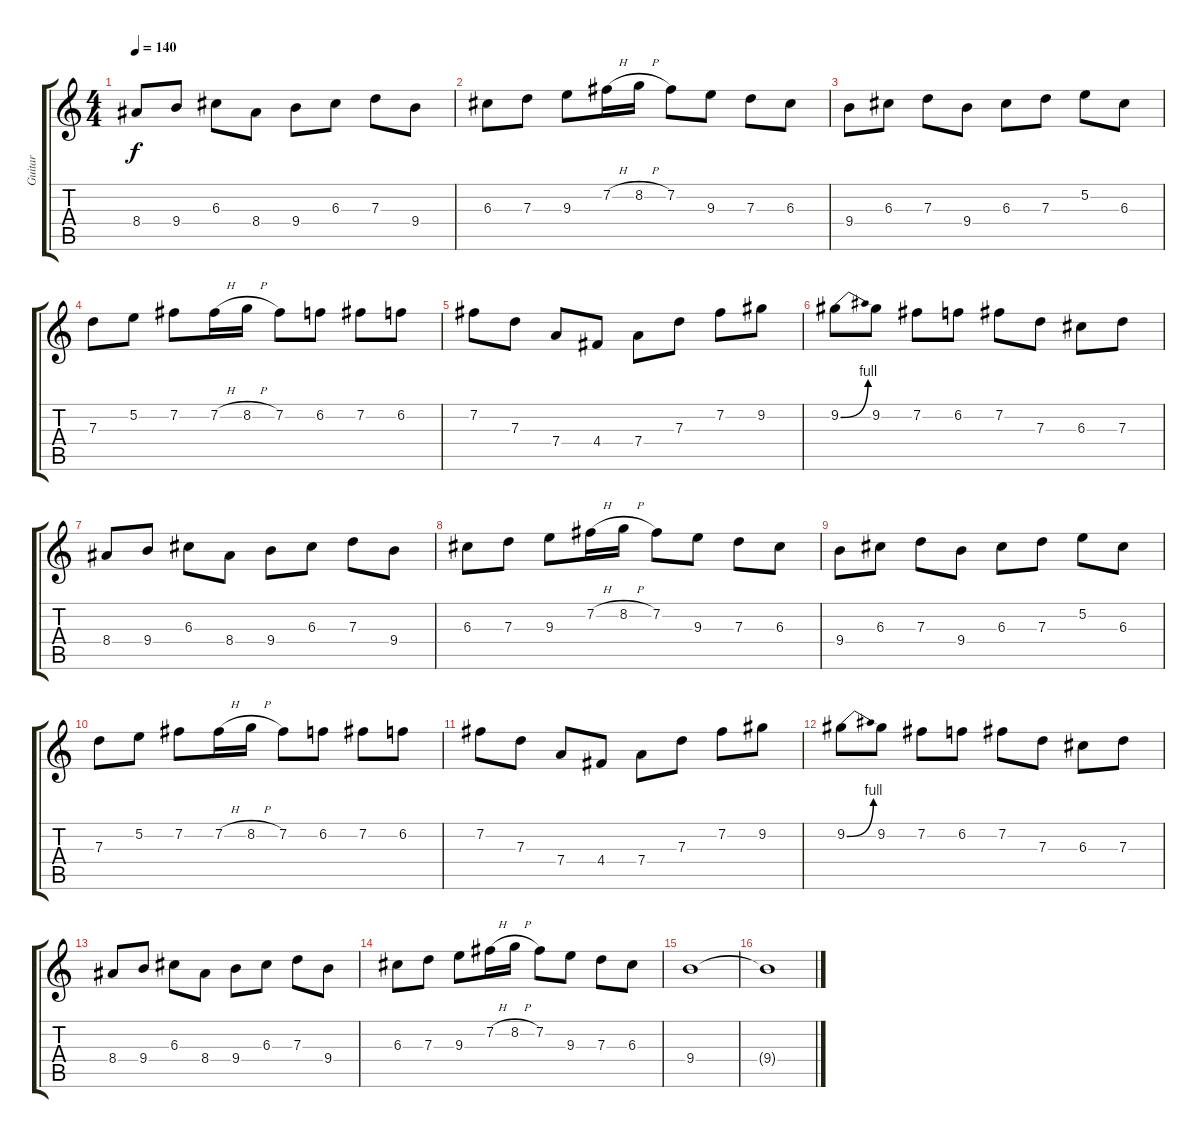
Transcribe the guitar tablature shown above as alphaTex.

\track ("Guitar" "Guitar") {instrument overdrivenguitar}
\staff {score tabs}
\tuning (E4 B3 G3 D3 A2 E2) {hide}
\ts (4 4)
\tempo 140
\clef g2
\ks c
8.4.8{dy f} 9.4.8 6.3.8 8.4.8 9.4.8 6.3.8 7.3.8 9.4.8 |
6.3.8 7.3.8 9.3.8 7.2{h}.16 8.2{h}.16 7.2.8 9.3.8 7.3.8 6.3.8 |
9.4.8 6.3.8 7.3.8 9.4.8 6.3.8 7.3.8 5.2.8 6.3.8 |
7.3.8 5.2.8 7.2.8 7.2{h}.16 8.2{h}.16 7.2.8 6.2.8 7.2.8 6.2.8 |
7.2.8 7.3.8 7.4.8 4.4.8 7.4.8 7.3.8 7.2.8 9.2.8 |
9.2{be (bend 0 0 60 4)}.8 9.2.8 7.2.8 6.2.8 7.2.8 7.3.8 6.3.8 7.3.8 |
8.4.8 9.4.8 6.3.8 8.4.8 9.4.8 6.3.8 7.3.8 9.4.8 |
6.3.8 7.3.8 9.3.8 7.2{h}.16 8.2{h}.16 7.2.8 9.3.8 7.3.8 6.3.8 |
9.4.8 6.3.8 7.3.8 9.4.8 6.3.8 7.3.8 5.2.8 6.3.8 |
7.3.8 5.2.8 7.2.8 7.2{h}.16 8.2{h}.16 7.2.8 6.2.8 7.2.8 6.2.8 |
7.2.8 7.3.8 7.4.8 4.4.8 7.4.8 7.3.8 7.2.8 9.2.8 |
9.2{be (bend 0 0 60 4)}.8 9.2.8 7.2.8 6.2.8 7.2.8 7.3.8 6.3.8 7.3.8 |
8.4.8 9.4.8 6.3.8 8.4.8 9.4.8 6.3.8 7.3.8 9.4.8 |
6.3.8 7.3.8 9.3.8 7.2{h}.16 8.2{h}.16 7.2.8 9.3.8 7.3.8 6.3.8 |
9.4.1 |
9.4{t}.1
